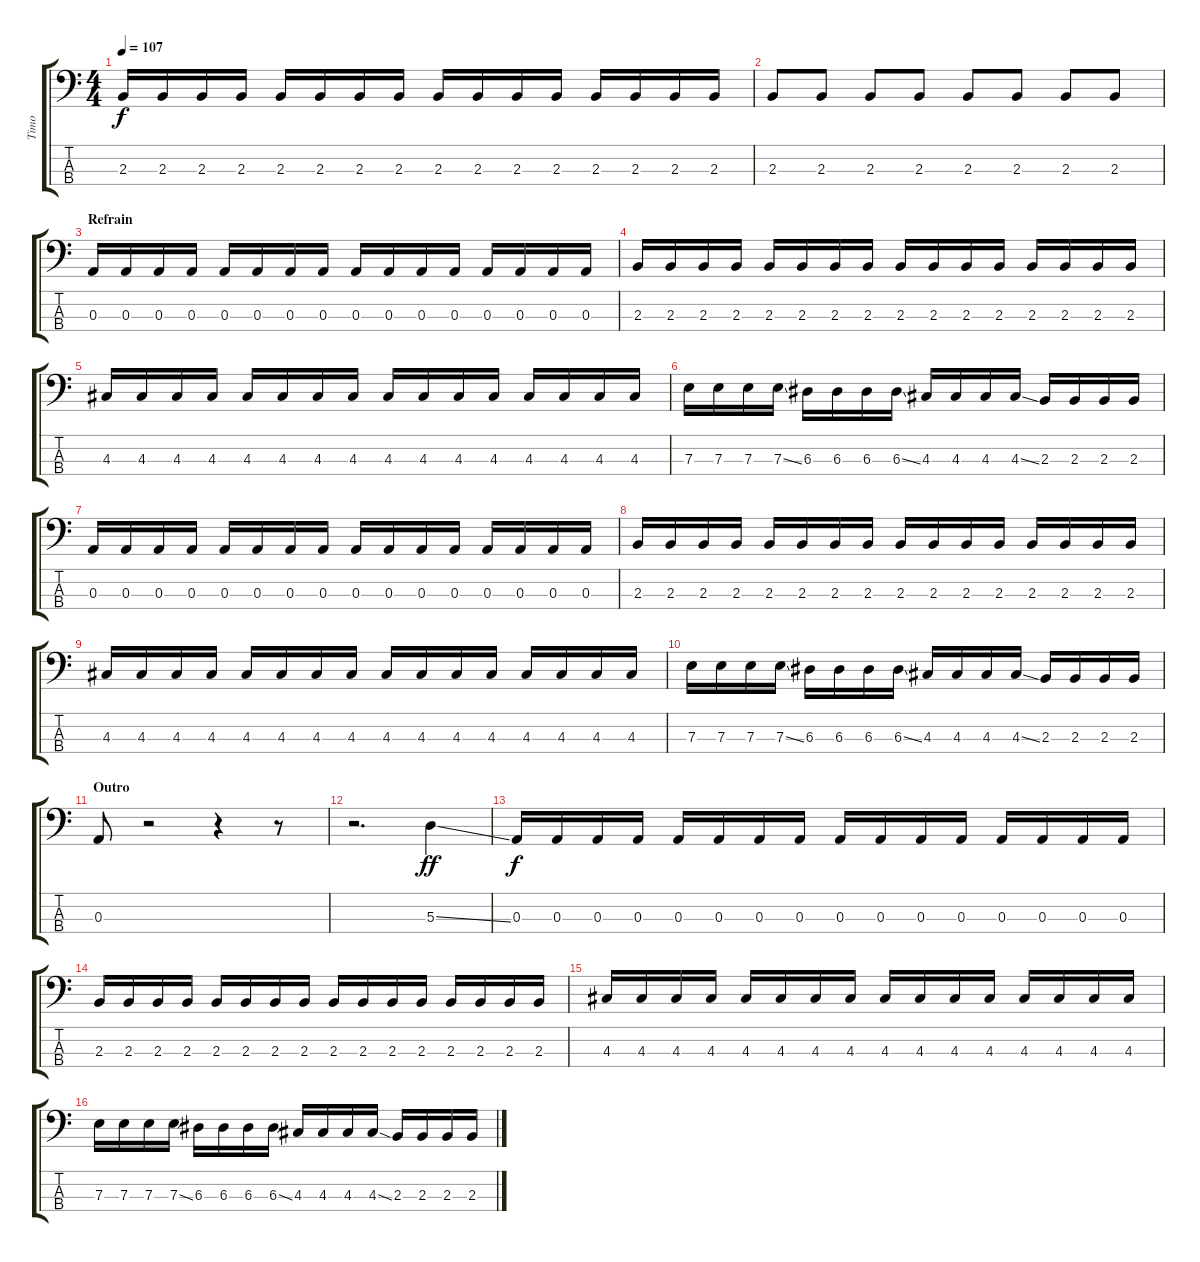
\track ("Timo" "Timo") {instrument electricbasspick}
\staff {score tabs}
\tuning (G2 D2 A1 E1) {hide}
\ts (4 4)
\tempo 107
\clef f4
\ks c
2.3.16{dy f} 2.3.16 2.3.16 2.3.16 2.3.16 2.3.16 2.3.16 2.3.16 2.3.16 2.3.16 2.3.16 2.3.16 2.3.16 2.3.16 2.3.16 2.3.16 |
2.3.8 2.3.8 2.3.8 2.3.8 2.3.8 2.3.8 2.3.8 2.3.8 |
\section ("" "Refrain")
0.3.16{volume 14} 0.3.16 0.3.16 0.3.16 0.3.16 0.3.16 0.3.16 0.3.16 0.3.16 0.3.16 0.3.16 0.3.16 0.3.16 0.3.16 0.3.16 0.3.16 |
2.3.16 2.3.16 2.3.16 2.3.16 2.3.16 2.3.16 2.3.16 2.3.16 2.3.16 2.3.16 2.3.16 2.3.16 2.3.16 2.3.16 2.3.16 2.3.16 |
4.3.16 4.3.16 4.3.16 4.3.16 4.3.16 4.3.16 4.3.16 4.3.16 4.3.16 4.3.16 4.3.16 4.3.16 4.3.16 4.3.16 4.3.16 4.3.16 |
7.3.16 7.3.16 7.3.16 7.3{ss}.16 6.3.16 6.3.16 6.3.16 6.3{ss}.16 4.3.16 4.3.16 4.3.16 4.3{ss}.16 2.3.16 2.3.16 2.3.16 2.3.16 |
0.3.16 0.3.16 0.3.16 0.3.16 0.3.16 0.3.16 0.3.16 0.3.16 0.3.16 0.3.16 0.3.16 0.3.16 0.3.16 0.3.16 0.3.16 0.3.16 |
2.3.16 2.3.16 2.3.16 2.3.16 2.3.16 2.3.16 2.3.16 2.3.16 2.3.16 2.3.16 2.3.16 2.3.16 2.3.16 2.3.16 2.3.16 2.3.16 |
4.3.16 4.3.16 4.3.16 4.3.16 4.3.16 4.3.16 4.3.16 4.3.16 4.3.16 4.3.16 4.3.16 4.3.16 4.3.16 4.3.16 4.3.16 4.3.16 |
7.3.16 7.3.16 7.3.16 7.3{ss}.16 6.3.16 6.3.16 6.3.16 6.3{ss}.16 4.3.16 4.3.16 4.3.16 4.3{ss}.16 2.3.16 2.3.16 2.3.16 2.3.16 |
\section ("" "Outro")
0.3.8 r.2 r.4 r.8 |
r.2{d} 5.3{ss}.4{dy ff} |
0.3.16{dy f volume 13} 0.3.16 0.3.16 0.3.16 0.3.16 0.3.16 0.3.16 0.3.16 0.3.16 0.3.16 0.3.16 0.3.16 0.3.16 0.3.16 0.3.16 0.3.16 |
2.3.16 2.3.16 2.3.16 2.3.16 2.3.16 2.3.16 2.3.16 2.3.16 2.3.16 2.3.16 2.3.16 2.3.16 2.3.16 2.3.16 2.3.16 2.3.16 |
4.3.16 4.3.16 4.3.16 4.3.16 4.3.16 4.3.16 4.3.16 4.3.16 4.3.16 4.3.16 4.3.16 4.3.16 4.3.16 4.3.16 4.3.16 4.3.16 |
7.3.16 7.3.16 7.3.16 7.3{ss}.16 6.3.16 6.3.16 6.3.16 6.3{ss}.16 4.3.16 4.3.16 4.3.16 4.3{ss}.16 2.3.16 2.3.16 2.3.16 2.3.16
